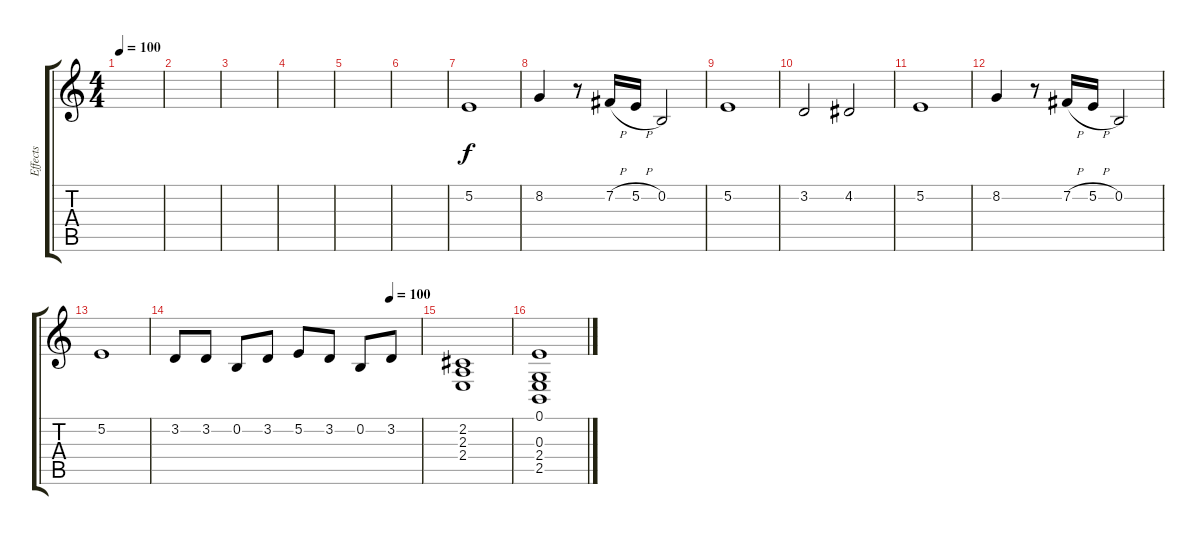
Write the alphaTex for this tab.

\track ("Effects" "Effects") {instrument reedorgan}
\staff {score tabs}
\tuning (E4 B3 G3 D3 A2 E2) {hide}
\ts (4 4)
\tempo 100
\clef g2
\ks c
|
|
|
|
|
|
5.2.1 |
8.2.4 r.8 7.2{h}.16 5.2{h}.16 0.2.2 |
5.2.1 |
3.2.2 4.2.2 |
5.2.1 |
8.2.4 r.8 7.2{h}.16 5.2{h}.16 0.2.2 |
5.2.1 |
\tempo (100 0.875)
3.2.8 3.2.8 0.2.8 3.2.8 5.2.8 3.2.8 0.2.8 3.2.8 |
(2.2 2.3 2.4).1 |
(0.1 0.3 2.4 2.5).1
